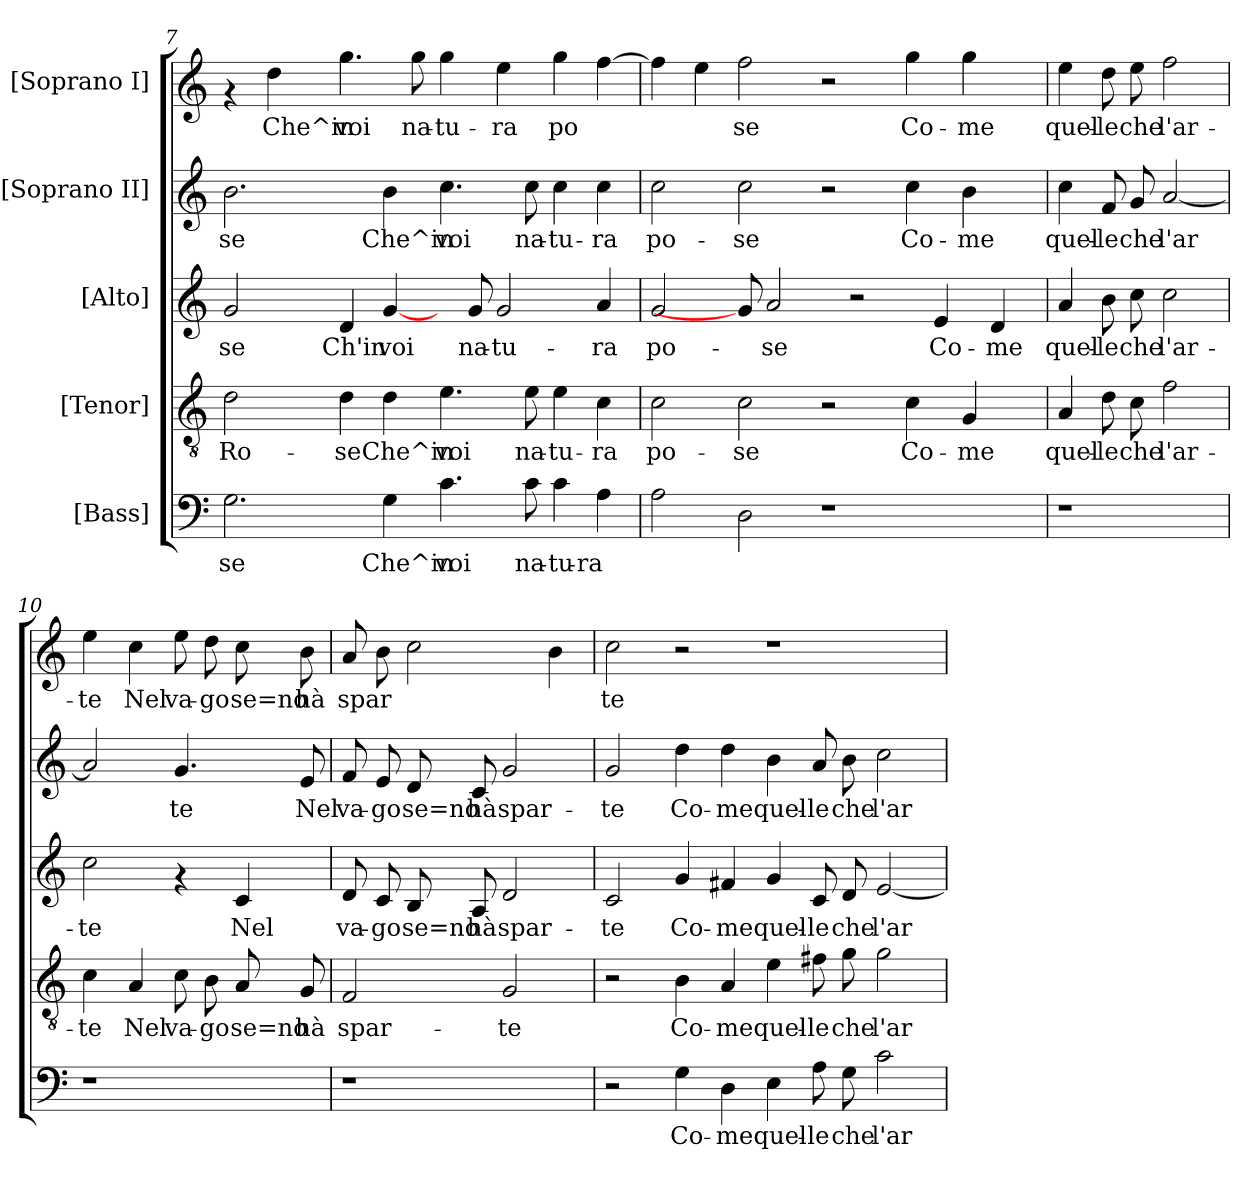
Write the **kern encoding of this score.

**kern	**text	**kern	**text	**kern	**text	**kern	**text	**kern	**text
*part5	*part5	*part4	*part4	*part3	*part3	*part2	*part2	*part1	*part1
*staff5	*staff5	*staff4	*staff4	*staff3	*staff3	*staff2	*staff2	*staff1	*staff1
*I"[Bass]	*	*I"[Tenor]	*	*I"[Alto]	*	*I"[Soprano II]	*	*I"[Soprano I]	*
*clefF4	*	*clefGv2	*	*clefG2	*	*clefG2	*	*clefG2	*
*k[]	*	*k[]	*	*k[]	*	*k[]	*	*k[]	*
*C:	*	*C:	*	*C:	*	*C:	*	*C:	*
=7	=7	=7	=7	=7	=7	=7	=7	=7	=7
!	!LO:LY:b:cj	!	!LO:LY:b:cj	!	!LO:LY:b:cj	!	!LO:LY:b:cj	!	!
2.G\	-se	2d\	Ro-	2g/	-se	2.b\	-se	4rf	.
!	!	!	!	!	!	!	!	!	!LO:LY:b:cj
.	.	.	.	.	.	.	.	4dd\	Che^in
!	!	!	!LO:LY:b:cj	!	!LO:LY:b:cj	!	!	!	!LO:LY:b:cj
.	.	4d\	-se	4d/	Ch'in	.	.	4.gg\	voi
!	!LO:LY:b:cj	!	!LO:LY:b:cj	!	!LO:LY:b:cj	!	!LO:LY:b:cj	!	!
4G\	Che^in	4d\	Che^in	[4g/	voi	4b\	Che^in	.	.
!	!	!	!	!	!	!	!	!	!LO:LY:b:cj
.	.	.	.	.	.	.	.	8gg\	na-
!	!LO:LY:b:cj	!	!LO:LY:b:cj	!	!	!	!LO:LY:b:cj	!	!LO:LY:b:cj
4.c\	voi	4.e\	voi	8ryy	.	4.cc\	voi	4gg\	-tu-
!	!	!	!	!	!LO:LY:b:cj	!	!	!	!
.	.	.	.	8g/	na-	.	.	.	.
!	!	!	!	!	!LO:LY:b:cj	!	!	!	!LO:LY:b:cj
.	.	.	.	2g/	-tu-	.	.	4ee\	-ra
!	!LO:LY:b:cj	!	!LO:LY:b:cj	!	!	!	!LO:LY:b:cj	!	!
8c\	na-	8e\	na-	.	.	8cc\	na-	.	.
!	!LO:LY:b:cj	!	!LO:LY:b:cj	!	!	!	!LO:LY:b:cj	!	!LO:LY:b:cj
4c\	-tu-	4e\	-tu-	.	.	4cc\	-tu-	4gg\	po-
!	!LO:LY:b:cj	!	!LO:LY:b:cj	!	!LO:LY:b:cj	!	!LO:LY:b:cj	!	!LO:LY:b:cj
4A\	-ra	4c\	-ra	4a/	-ra	4cc\	-ra	[>4ff\	--
!!LO:PB:g=z
=8	=8	=8	=8	=8	=8	=8	=8	=8	=8
!	!LO:LY:b:cj	!	!LO:LY:b:cj	!	!LO:LY:b:cj	!	!LO:LY:b:cj	!	!LO:LY:b:cj
2A\	.	2c\	po-	2g/	po-	2cc\	po-	4ff\]	--
!	!	!	!	!	!	!	!	!	!LO:LY:b:cj
.	.	.	.	.	.	.	.	4ee\	--
!	!LO:LY:b:cj	!	!LO:LY:b:cj	!	!	!	!LO:LY:b:cj	!	!LO:LY:b:cj
2D\	.	2c\	-se	8g/]	.	2cc\	-se	2ff\	-se
!	!	!	!	!	!LO:LY:b:cj	!	!	!	!
.	.	.	.	2a/	-se	.	.	.	.
1r	.	2r	.	.	.	2r	.	2r	.
.	.	.	.	2r	.	.	.	.	.
!	!	!	!LO:LY:b:cj	!	!	!	!LO:LY:b:cj	!	!LO:LY:b:cj
.	.	4c\	Co-	.	.	4cc\	Co-	4gg\	Co-
!	!	!	!	!	!LO:LY:b:cj	!	!	!	!
.	.	.	.	4e/	Co-	.	.	.	.
!	!	!	!LO:LY:b:cj	!	!	!	!LO:LY:b:cj	!	!LO:LY:b:cj
.	.	4G/	-me	.	.	4b\	-me	4gg\	-me
!	!	!	!	!	!LO:LY:b:cj	!	!	!	!
.	.	.	.	4d/	-me	.	.	.	.
8ryy	.	8ryy	.	.	.	8ryy	.	8ryy	.
=9	=9	=9	=9	=9	=9	=9	=9	=9	=9
!	!	!	!LO:LY:b:cj	!	!LO:LY:b:cj	!	!LO:LY:b:cj	!	!LO:LY:b:cj
1r	.	4A/	quel-	4a/	quel-	4cc\	quel-	4ee\	quel-
!	!	!	!LO:LY:b:cj	!	!LO:LY:b:cj	!	!LO:LY:b:cj	!	!LO:LY:b:cj
.	.	8d\	-le	8b\	-le	8f/	-le	8dd\	-le
!	!	!	!LO:LY:b:cj	!	!LO:LY:b:cj	!	!LO:LY:b:cj	!	!LO:LY:b:cj
.	.	8c\	che	8cc\	che	8g/	che	8ee\	che
!	!	!	!LO:LY:b:cj	!	!LO:LY:b:cj	!	!LO:LY:b:cj	!	!LO:LY:b:cj
.	.	2f\	l'ar-	2cc\	l'ar-	[<2a/	l'ar-	2ff\	l'ar-
=10	=10	=10	=10	=10	=10	=10	=10	=10	=10
!	!	!	!LO:LY:b:cj	!	!LO:LY:b:cj	!	!LO:LY:b:cj	!	!LO:LY:b:cj
1r	.	4c\	-te	2cc\	-te	2a/]	--	4ee\	-te
!	!	!	!LO:LY:b:cj	!	!	!	!	!	!LO:LY:b:cj
.	.	4A/	Nel	.	.	.	.	4cc\	Nel
!	!	!	!LO:LY:b:cj	!	!	!	!LO:LY:b:cj	!	!LO:LY:b:cj
.	.	8c\	va-	4rf	.	4.g/	-te	8ee\	va-
!	!	!	!LO:LY:b:cj	!	!	!	!	!	!LO:LY:b:cj
.	.	8B\	-go	.	.	.	.	8dd\	-go
!	!	!	!LO:LY:b:cj	!	!LO:LY:b:cj	!	!	!	!LO:LY:b:cj
.	.	8A/	se=no	4c/	Nel	.	.	8cc\	se=no
!	!	!	!LO:LY:b:cj	!	!	!	!LO:LY:b:cj	!	!LO:LY:b:cj
.	.	8G/	hà	.	.	8e/	Nel	8b\	hà
=11	=11	=11	=11	=11	=11	=11	=11	=11	=11
!	!	!	!LO:LY:b:cj	!	!LO:LY:b:cj	!	!LO:LY:b:cj	!	!LO:LY:b:cj
1r	.	2F/	spar-	8d/	va-	8f/	va-	8a/	spar-
!	!	!	!	!	!LO:LY:b:cj	!	!LO:LY:b:cj	!	!LO:LY:b:cj
.	.	.	.	8c/	-go	8e/	-go	8b\	--
!	!	!	!	!	!LO:LY:b:cj	!	!LO:LY:b:cj	!	!LO:LY:b:cj
.	.	.	.	8B/	se=no	8d/	se=no	2cc\	--
!	!	!	!	!	!LO:LY:b:cj	!	!LO:LY:b:cj	!	!
.	.	.	.	8A/	hà	8c/	hà	.	.
!	!	!	!LO:LY:b:cj	!	!LO:LY:b:cj	!	!LO:LY:b:cj	!	!
.	.	2G/	-te	2d/	spar-	2g/	spar-	.	.
!	!	!	!	!	!	!	!	!	!LO:LY:b:cj
.	.	.	.	.	.	.	.	4b\	--
!!LO:PB:g=z
=12	=12	=12	=12	=12	=12	=12	=12	=12	=12
!	!	!	!	!	!LO:LY:b:cj	!	!LO:LY:b:cj	!	!LO:LY:b:cj
2r	.	2r	.	2c/	-te	2g/	-te	2cc\	-te
!	!LO:LY:b:cj	!	!LO:LY:b:cj	!	!LO:LY:b:cj	!	!LO:LY:b:cj	!	!
4G\	Co-	4B\	Co-	4g/	Co-	4dd\	Co-	2r	.
!	!LO:LY:b:cj	!	!LO:LY:b:cj	!	!LO:LY:b:cj	!	!LO:LY:b:cj	!	!
4D\	-me	4A/	-me	4f#X/	-me	4dd\	-me	.	.
!	!LO:LY:b:cj	!	!LO:LY:b:cj	!	!LO:LY:b:cj	!	!LO:LY:b:cj	!	!
4E\	quel-	4e\	quel-	4g/	quel-	4b\	quel-	1r	.
!	!LO:LY:b:cj	!	!LO:LY:b:cj	!	!LO:LY:b:cj	!	!LO:LY:b:cj	!	!
8A\	-le	8f#X\	-le	8c/	-le	8a/	-le	.	.
!	!LO:LY:b:cj	!	!LO:LY:b:cj	!	!LO:LY:b:cj	!	!LO:LY:b:cj	!	!
8G\	che	8g\	che	8d/	che	8b\	che	.	.
!	!LO:LY:b:cj	!	!LO:LY:b:cj	!	!LO:LY:b:cj	!	!LO:LY:b:cj	!	!
2c\	l'ar-	2g\	l'ar-	[<2e/	l'ar-	2cc\	l'ar-	.	.
=	=	=	=	=	=	=	=	=	=
*-	*-	*-	*-	*-	*-	*-	*-	*-	*-
